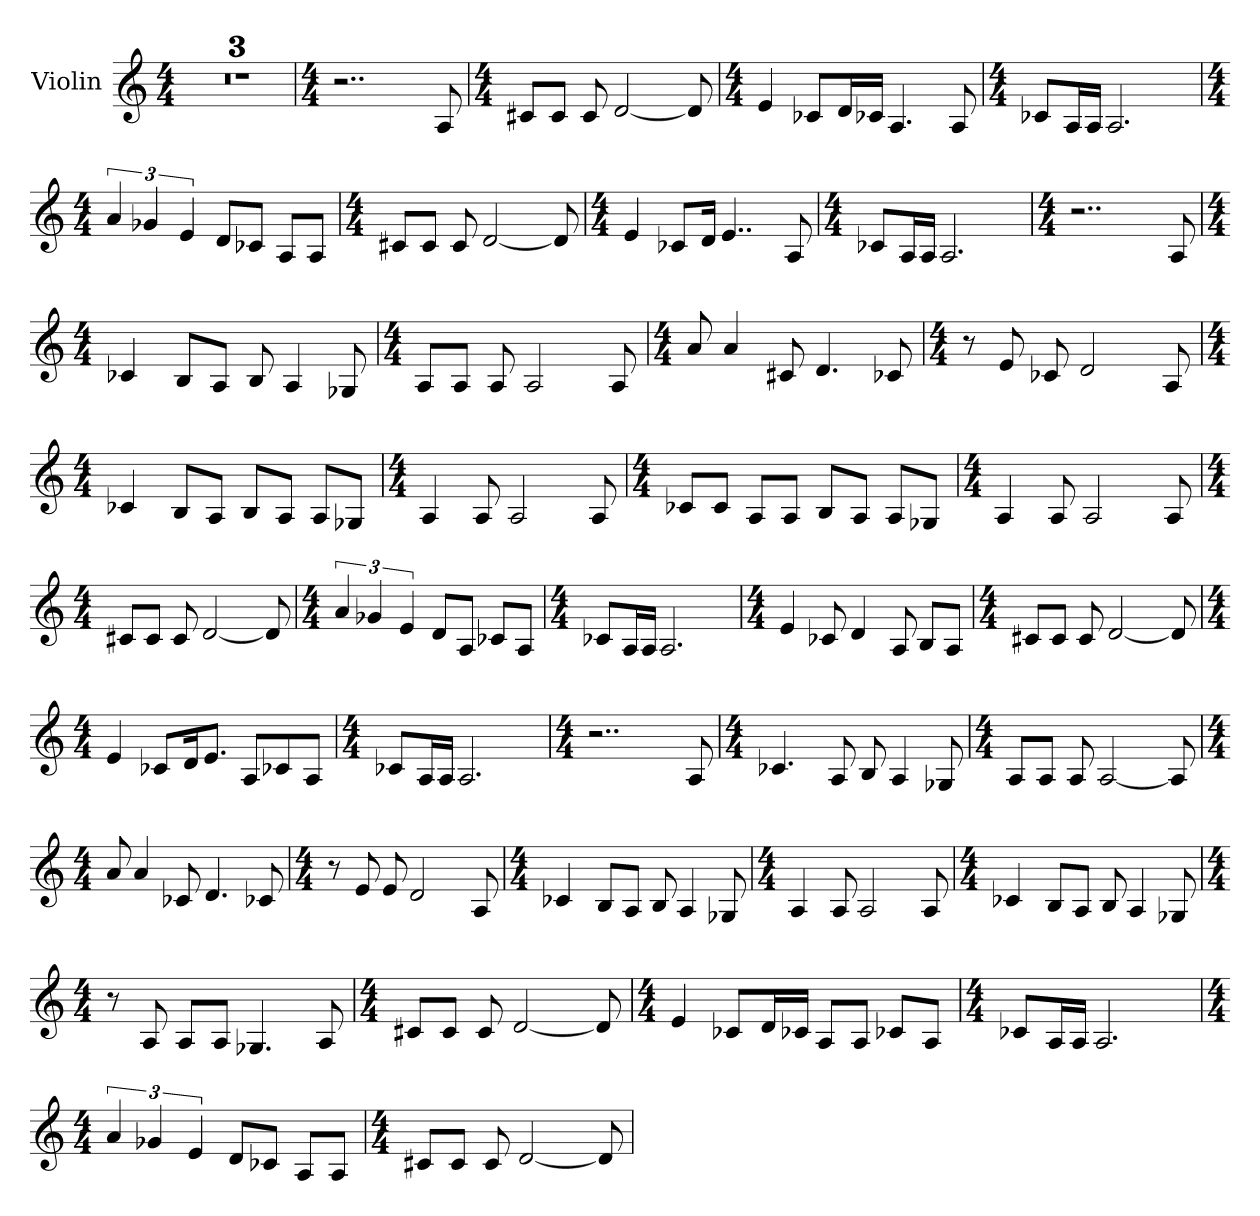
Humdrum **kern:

**kern
*part1
*staff1
*I"Violin
*I'Vln
*M4/4
=
1r
=
*M4/4
1r
=
*M4/4
1r
=
*M4/4
2..r
8A
=
*M4/4
8c#XL
8c#J
8c#
[2d
8d]
=
*M4/4
4e
8c-XL
16dL
16c-XJJ
4.A
8A
=
*M4/4
8c-XL
16AL
16AJJ
2.A
=
*M4/4
6a
6g-X
6e
8dL
8c-XJ
8AL
8AJ
=
*M4/4
8c#XL
8c#J
8c#
[2d
8d]
=
*M4/4
4e
8c-XL
16dJk
4..e
8A
=
*M4/4
8c-XL
16AL
16AJJ
2.A
=
*M4/4
2..r
8A
=
*M4/4
4c-X
8BL
8AJ
8B
4A
8G-X
=
*M4/4
8AL
8AJ
8A
2A
8A
=
*M4/4
8a
4a
8c#X
4.d
8c-X
=
*M4/4
8r
8e
8c-X
2d
8A
=
*M4/4
4c-X
8BL
8AJ
8BL
8AJ
8AL
8G-XJ
=
*M4/4
4A
8A
2A
8A
=
*M4/4
8c-XL
8c-J
8AL
8AJ
8BL
8AJ
8AL
8G-XJ
=
*M4/4
4A
8A
2A
8A
=
*M4/4
8c#XL
8c#J
8c#
[2d
8d]
=
*M4/4
6a
6g-X
6e
8dL
8AJ
8c-XL
8AJ
=
*M4/4
8c-XL
16AL
16AJJ
2.A
=
*M4/4
4e
8c-X
4d
8A
8BL
8AJ
=
*M4/4
8c#XL
8c#J
8c#
[2d
8d]
=
*M4/4
4e
8c-XL
16dK
8.eJ
8AL
8c-X
8AJ
=
*M4/4
8c-XL
16AL
16AJJ
2.A
=
*M4/4
2..r
8A
=
*M4/4
4.c-X
8A
8B
4A
8G-X
=
*M4/4
8AL
8AJ
8A
[2A
8A]
=
*M4/4
8a
4a
8c-X
4.d
8c-X
=
*M4/4
8r
8e
8e
2d
8A
=
*M4/4
4c-X
8BL
8AJ
8B
4A
8G-X
=
*M4/4
4A
8A
2A
8A
=
*M4/4
4c-X
8BL
8AJ
8B
4A
8G-X
=
*M4/4
8r
8A
8AL
8AJ
4.G-X
8A
=
*M4/4
8c#XL
8c#J
8c#
[2d
8d]
=
*M4/4
4e
8c-XL
16dL
16c-XJJ
8AL
8AJ
8c-XL
8AJ
=
*M4/4
8c-XL
16AL
16AJJ
2.A
=
*M4/4
6a
6g-X
6e
8dL
8c-XJ
8AL
8AJ
=
*M4/4
8c#XL
8c#J
8c#
[2d
8d]
=
*-
